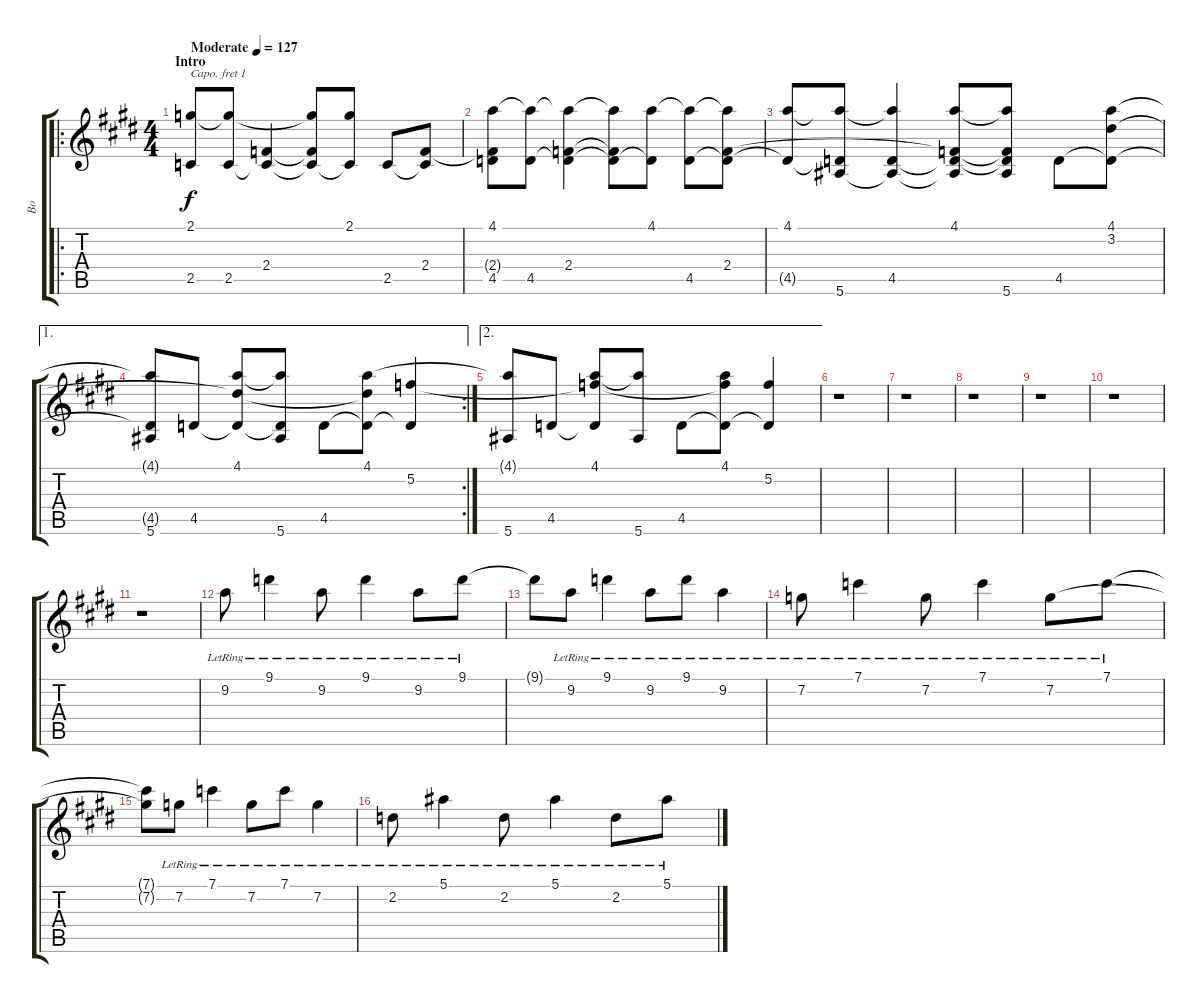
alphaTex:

\track ("Bo " "Bo ") {instrument electricguitarjazz}
\staff {score tabs}
\capo 1
\tuning (E4 B3 G3 D3 A2 E2) {hide}
\ro
\ts (4 4)
\section ("" "Intro")
\tempo (127 "Moderate")
\clef g2
\ks e
(2.1 2.5).8{dy f instrument electricguitarjazz} (2.1{t} 2.5).8 (2.4 2.5{t}).4 (2.1{t} 2.4{t} 2.5{t}).8 (2.1 2.5{t}).8 2.5.8 (2.4 2.5{t}).8 |
(4.1 2.4{t} 4.5).8 (4.1{t} 4.5).8 (4.1{t} 2.4 4.5{t}).4 (4.1{t} 2.4{t} 4.5{t}).8 (4.1 4.5{t}).8 (4.1{t} 4.5).8 (4.1{t} 2.4 4.5{t}).8 |
(4.1 4.5{t}).8 (4.1{t} 4.5{t} 5.6).8 (4.1{t} 4.5 5.6{t}).4 (4.1 2.4{t} 4.5{t} 5.6{t}).8 (4.1{t} 2.4{t} 4.5{t} 5.6).8 4.5.8 (4.1 3.2 4.5{t}).8 |
\ae 1
\rc 2
(4.1{t} 4.5{t} 5.6).8 4.5.8 (4.1 3.2{t} 4.5{t}).8 (4.1{t} 4.5{t} 5.6).8 4.5.8 (4.1 3.2{t} 4.5{t}).8 (5.2 4.5{t}).4 |
\ae 2
(4.1{t} 5.6).8 4.5.8 (4.1 5.2{t} 4.5{t}).8 (4.1{t} 5.6).8 4.5.8 (4.1 5.2{t} 4.5{t}).8 (5.2 4.5{t}).4 |
r.1 |
r.1 |
r.1 |
r.1 |
r.1 |
r.1 |
9.2{lr}.8 9.1{lr}.4 9.2{lr}.8 9.1{lr}.4 9.2{lr}.8 9.1{lr}.8 |
9.1{t}.8 9.2{lr}.8 9.1{lr}.4 9.2{lr}.8 9.1{lr}.8 9.2{lr}.4 |
7.2{lr}.8 7.1{lr}.4 7.2{lr}.8 7.1{lr}.4 7.2{lr}.8 7.1{lr}.8 |
(7.1{t} 7.2{t}).8 7.2{lr}.8 7.1{lr}.4 7.2{lr}.8 7.1{lr}.8 7.2{lr}.4 |
2.2{lr}.8 5.1{lr}.4 2.2{lr}.8 5.1{lr}.4 2.2{lr}.8 5.1{lr}.8
